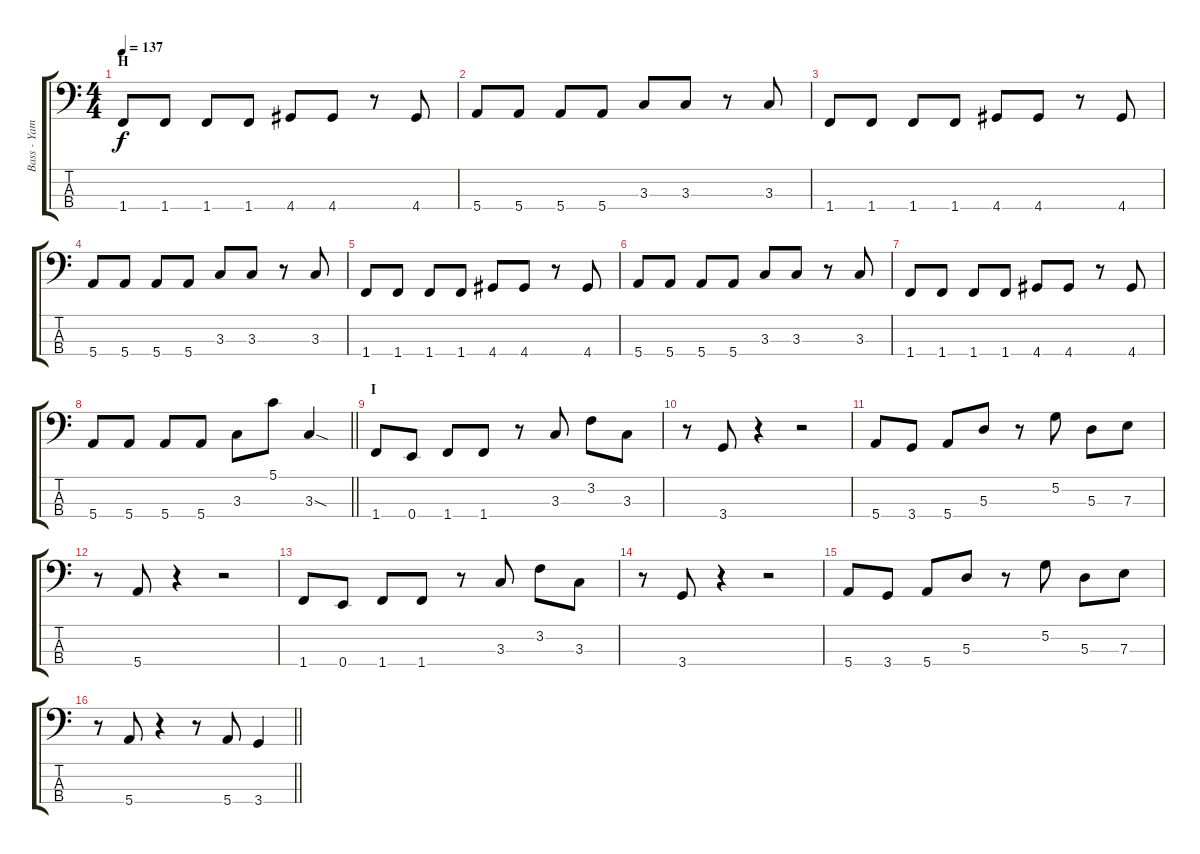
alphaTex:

\track ("Bass - Yamada" "Bass - Yam") {instrument electricbasspick}
\staff {score tabs}
\tuning (G2 D2 A1 E1) {hide}
\ts (4 4)
\section ("" "H")
\tempo 137
\clef f4
\ks c
1.4.8{dy f} 1.4.8 1.4.8 1.4.8 4.4.8 4.4.8 r.8 4.4.8 |
5.4.8 5.4.8 5.4.8 5.4.8 3.3.8 3.3.8 r.8 3.3.8 |
1.4.8 1.4.8 1.4.8 1.4.8 4.4.8 4.4.8 r.8 4.4.8 |
5.4.8 5.4.8 5.4.8 5.4.8 3.3.8 3.3.8 r.8 3.3.8 |
1.4.8 1.4.8 1.4.8 1.4.8 4.4.8 4.4.8 r.8 4.4.8 |
5.4.8 5.4.8 5.4.8 5.4.8 3.3.8 3.3.8 r.8 3.3.8 |
1.4.8 1.4.8 1.4.8 1.4.8 4.4.8 4.4.8 r.8 4.4.8 |
\barLineRight lightlight
5.4.8 5.4.8 5.4.8 5.4.8 3.3.8 5.1.8 3.3{sod}.4 |
\section ("" "I")
1.4.8 0.4.8 1.4.8 1.4.8 r.8 3.3.8 3.2.8 3.3.8 |
r.8 3.4.8 r.4 r.2 |
5.4.8 3.4.8 5.4.8 5.3.8 r.8 5.2.8 5.3.8 7.3.8 |
r.8 5.4.8 r.4 r.2 |
1.4.8 0.4.8 1.4.8 1.4.8 r.8 3.3.8 3.2.8 3.3.8 |
r.8 3.4.8 r.4 r.2 |
5.4.8 3.4.8 5.4.8 5.3.8 r.8 5.2.8 5.3.8 7.3.8 |
\barLineRight lightlight
r.8 5.4.8 r.4 r.8 5.4.8 3.4.4
